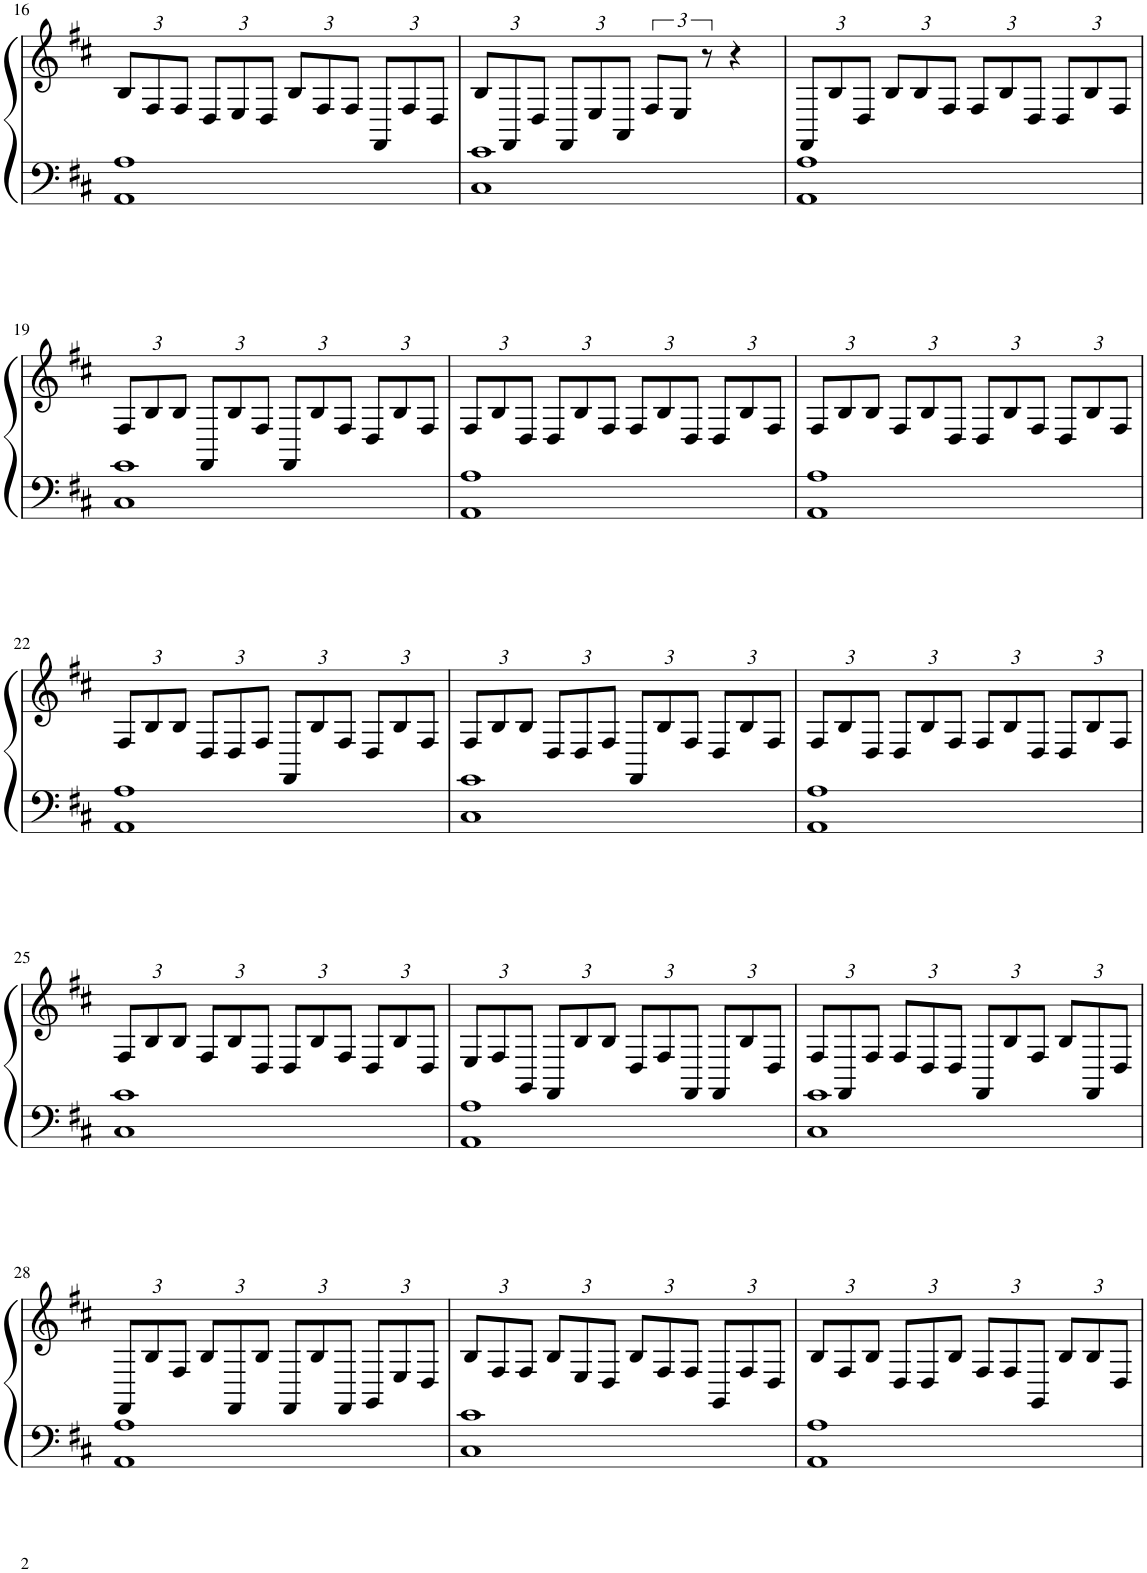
**kern	**kern
*part1	*part1
*staff2	*staff1
*I"Piano	*
*I'Pno.	*
!!LO:PB:g=z
*clefF4	*clefG2
*k[f#c#]	*k[f#c#]
*M4/4	*M4/4
*	*Xbrackettup
=16	=16
1AA 1A	12B/L
.	12F#/
.	12F#/J
.	12D/L
.	12E/
.	12D/J
.	12B/L
.	12F#/
.	12F#/J
.	12FF#/L
.	12F#/
.	12D/J
=17	=17
1C# 1c#	12B/L
.	12FF#/
.	12D/J
.	12FF#/L
.	12E/
.	12AA/J
*	*brackettup
.	12F#/L
.	12E/J
.	12r
.	4r
=18	=18
*	*Xbrackettup
1AA 1A	12FF#/L
.	12B/
.	12D/J
.	12B/L
.	12B/
.	12F#/J
.	12F#/L
.	12B/
.	12D/J
.	12D/L
.	12B/
.	12F#/J
!!LO:LB:g=z
=19	=19
1C# 1c#	12F#/L
.	12B/
.	12B/J
.	12FF#/L
.	12B/
.	12F#/J
.	12FF#/L
.	12B/
.	12F#/J
.	12D/L
.	12B/
.	12F#/J
=20	=20
1AA 1A	12F#/L
.	12B/
.	12D/J
.	12D/L
.	12B/
.	12F#/J
.	12F#/L
.	12B/
.	12D/J
.	12D/L
.	12B/
.	12F#/J
=21	=21
1AA 1A	12F#/L
.	12B/
.	12B/J
.	12F#/L
.	12B/
.	12D/J
.	12D/L
.	12B/
.	12F#/J
.	12D/L
.	12B/
.	12F#/J
!!LO:LB:g=z
=22	=22
1AA 1A	12F#/L
.	12B/
.	12B/J
.	12D/L
.	12D/
.	12F#/J
.	12FF#/L
.	12B/
.	12F#/J
.	12D/L
.	12B/
.	12F#/J
=23	=23
1C# 1c#	12F#/L
.	12B/
.	12B/J
.	12D/L
.	12D/
.	12F#/J
.	12FF#/L
.	12B/
.	12F#/J
.	12D/L
.	12B/
.	12F#/J
=24	=24
1AA 1A	12F#/L
.	12B/
.	12D/J
.	12D/L
.	12B/
.	12F#/J
.	12F#/L
.	12B/
.	12D/J
.	12D/L
.	12B/
.	12F#/J
!!LO:LB:g=z
=25	=25
1C# 1c#	12F#/L
.	12B/
.	12B/J
.	12F#/L
.	12B/
.	12D/J
.	12D/L
.	12B/
.	12F#/J
.	12D/L
.	12B/
.	12D/J
=26	=26
1AA 1A	12E/L
.	12F#/
.	12GG/J
.	12FF#/L
.	12B/
.	12B/J
.	12D/L
.	12F#/
.	12FF#/J
.	12FF#/L
.	12B/
.	12D/J
=27	=27
1C# 1c#	12F#/L
.	12FF#/
.	12F#/J
.	12F#/L
.	12D/
.	12D/J
.	12FF#/L
.	12B/
.	12F#/J
.	12B/L
.	12FF#/
.	12D/J
!!LO:LB:g=z
=28	=28
1AA 1A	12FF#/L
.	12B/
.	12F#/J
.	12B/L
.	12FF#/
.	12B/J
.	12FF#/L
.	12B/
.	12FF#/J
.	12GG/L
.	12E/
.	12D/J
=29	=29
1C# 1c#	12B/L
.	12F#/
.	12F#/J
.	12B/L
.	12E/
.	12D/J
.	12B/L
.	12F#/
.	12F#/J
.	12GG/L
.	12F#/
.	12D/J
=30	=30
1AA 1A	12B/L
.	12F#/
.	12B/J
.	12D/L
.	12D/
.	12B/J
.	12F#/L
.	12F#/
.	12GG/J
.	12B/L
.	12B/
.	12D/J
=	=
*-	*-
